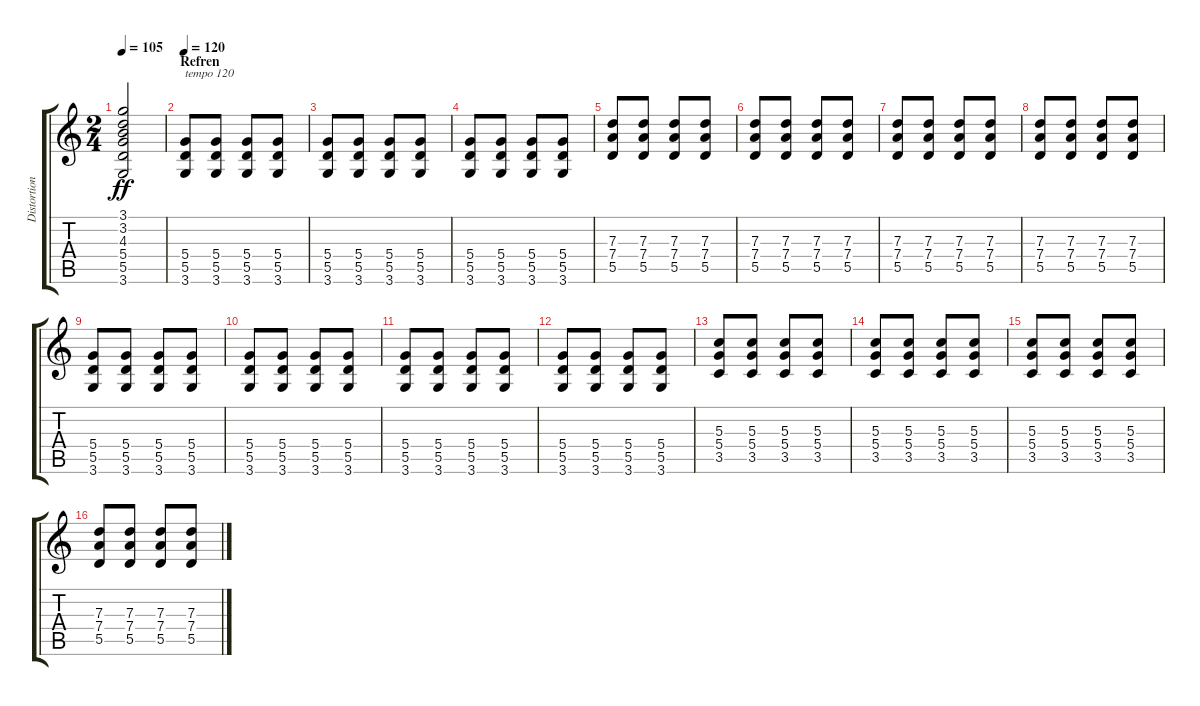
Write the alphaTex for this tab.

\track ("Distortion" "Distortion") {instrument distortionguitar}
\staff {score tabs}
\tuning (E4 B3 G3 D3 A2 E2) {hide}
\ts (2 4)
\tempo 105
\clef g2
\ks c
(3.1 3.2 4.3 5.4 5.5 3.6).2{dy ff} |
\section ("" "Refren")
\tempo 120
(5.4 5.5 3.6).8{txt "tempo 120"} (5.4 5.5 3.6).8 (5.4 5.5 3.6).8 (5.4 5.5 3.6).8 |
(5.4 5.5 3.6).8 (5.4 5.5 3.6).8 (5.4 5.5 3.6).8 (5.4 5.5 3.6).8 |
(5.4 5.5 3.6).8 (5.4 5.5 3.6).8 (5.4 5.5 3.6).8 (5.4 5.5 3.6).8 |
(7.3 7.4 5.5).8 (7.3 7.4 5.5).8 (7.3 7.4 5.5).8 (7.3 7.4 5.5).8 |
(7.3 7.4 5.5).8 (7.3 7.4 5.5).8 (7.3 7.4 5.5).8 (7.3 7.4 5.5).8 |
(7.3 7.4 5.5).8 (7.3 7.4 5.5).8 (7.3 7.4 5.5).8 (7.3 7.4 5.5).8 |
(7.3 7.4 5.5).8 (7.3 7.4 5.5).8 (7.3 7.4 5.5).8 (7.3 7.4 5.5).8 |
(5.4 5.5 3.6).8 (5.4 5.5 3.6).8 (5.4 5.5 3.6).8 (5.4 5.5 3.6).8 |
(5.4 5.5 3.6).8 (5.4 5.5 3.6).8 (5.4 5.5 3.6).8 (5.4 5.5 3.6).8 |
(5.4 5.5 3.6).8 (5.4 5.5 3.6).8 (5.4 5.5 3.6).8 (5.4 5.5 3.6).8 |
(5.4 5.5 3.6).8 (5.4 5.5 3.6).8 (5.4 5.5 3.6).8 (5.4 5.5 3.6).8 |
(5.3 5.4 3.5).8 (5.3 5.4 3.5).8 (5.3 5.4 3.5).8 (5.3 5.4 3.5).8 |
(5.3 5.4 3.5).8 (5.3 5.4 3.5).8 (5.3 5.4 3.5).8 (5.3 5.4 3.5).8 |
(5.3 5.4 3.5).8 (5.3 5.4 3.5).8 (5.3 5.4 3.5).8 (5.3 5.4 3.5).8 |
(7.3 7.4 5.5).8 (7.3 7.4 5.5).8 (7.3 7.4 5.5).8 (7.3 7.4 5.5).8
